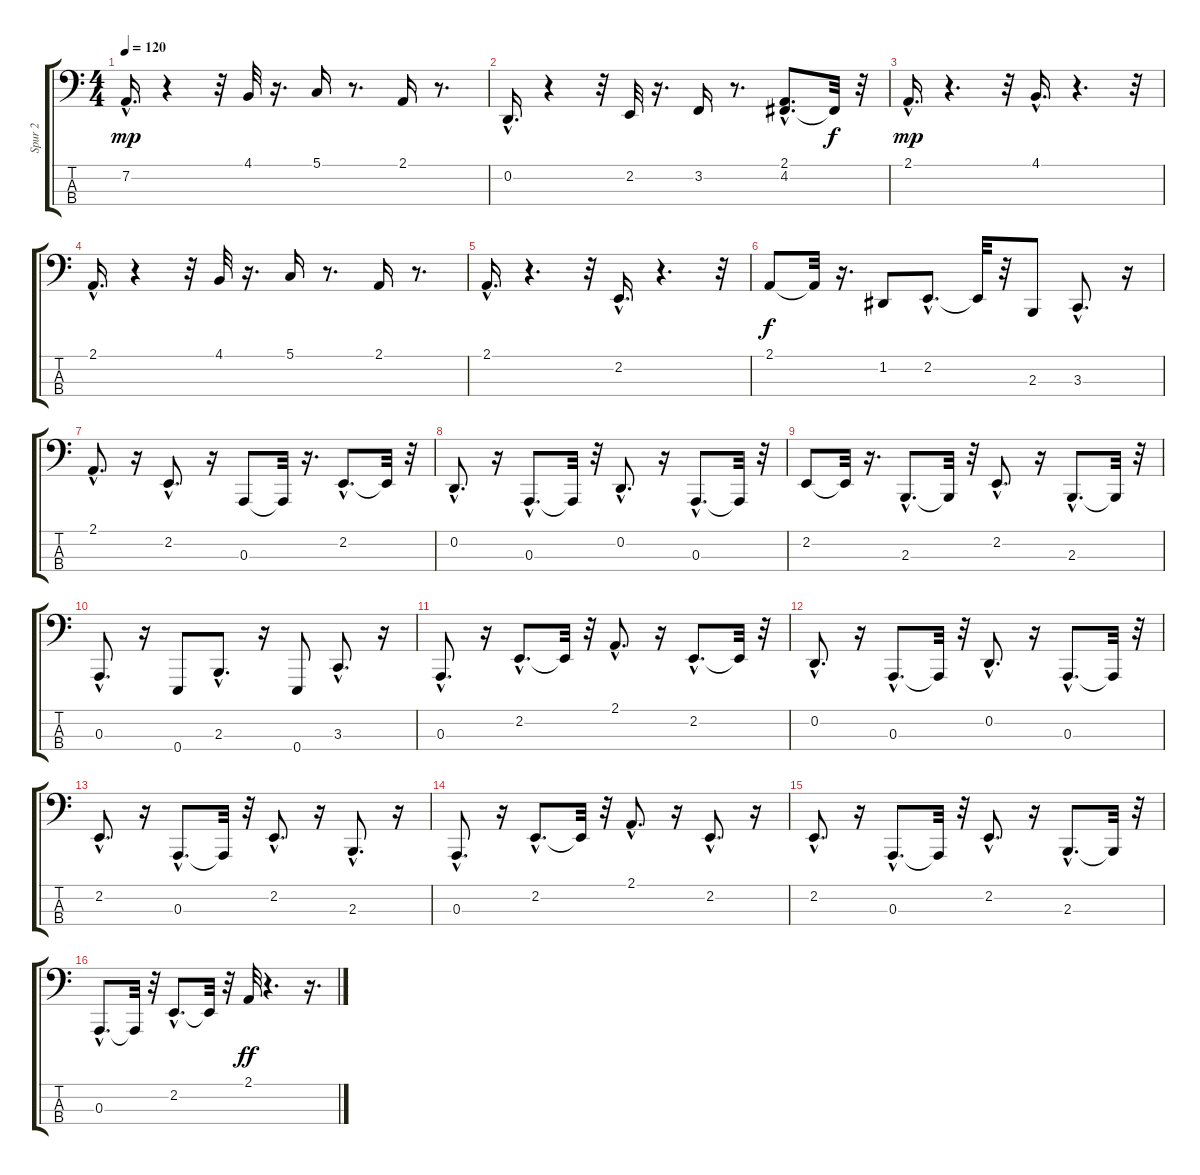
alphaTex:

\track ("Spur 2" "Spur 2") {instrument acousticgrandpiano}
\staff {score tabs}
\tuning (G2 D2 A1 E1) {hide}
\ts (4 4)
\tempo 120
\clef f4
\ks c
7.2{hac}.16{d dy mp} r.4 r.32 4.1.32 r.16{d} 5.1.16 r.8{d} 2.1.16 r.8{d} |
0.2{hac}.16{d} r.4 r.32 2.2.32 r.16{d} 3.2.16 r.8{d} (2.1 4.2{hac}).8{d} 4.2{t}.32{dy f} r.32 |
2.1{hac}.16{d dy mp} r.4{d} r.32 4.1{hac}.16{d} r.4{d} r.32 |
2.1{hac}.16{d} r.4 r.32 4.1.32 r.16{d} 5.1.16 r.8{d} 2.1.16 r.8{d} |
2.1{hac}.16{d} r.4{d} r.32 2.2{hac}.16{d} r.4{d} r.32 |
2.1.8{dy f volume 14 balance 8 instrument slapbass1} 2.1{t}.32 r.16{d} 1.2.8 2.2{hac}.8{d} 2.2{t}.32 r.32 2.3.8 3.3{hac}.8{d} r.16 |
2.1{hac}.8{d} r.16 2.2{hac}.8{d} r.16 0.3.8 0.3{t}.32 r.16{d} 2.2{hac}.8{d} 2.2{t}.32 r.32 |
0.2{hac}.8{d} r.16 0.3{hac}.8{d} 0.3{t}.32 r.32 0.2{hac}.8{d} r.16 0.3{hac}.8{d} 0.3{t}.32 r.32 |
2.2.8 2.2{t}.32 r.16{d} 2.3{hac}.8{d} 2.3{t}.32 r.32 2.2{hac}.8{d} r.16 2.3{hac}.8{d} 2.3{t}.32 r.32 |
0.3{hac}.8{d} r.16 0.4.8 2.3{hac}.8{d} r.16 0.4.8 3.3{hac}.8{d} r.16 |
0.3{hac}.8{d} r.16 2.2{hac}.8{d} 2.2{t}.32 r.32 2.1{hac}.8{d} r.16 2.2{hac}.8{d} 2.2{t}.32 r.32 |
0.2{hac}.8{d} r.16 0.3{hac}.8{d} 0.3{t}.32 r.32 0.2{hac}.8{d} r.16 0.3{hac}.8{d} 0.3{t}.32 r.32 |
2.2{hac}.8{d} r.16 0.3{hac}.8{d} 0.3{t}.32 r.32 2.2{hac}.8{d} r.16 2.3{hac}.8{d} r.16 |
0.3{hac}.8{d} r.16 2.2{hac}.8{d} 2.2{t}.32 r.32 2.1{hac}.8{d} r.16 2.2{hac}.8{d} r.16 |
2.2{hac}.8{d} r.16 0.3{hac}.8{d} 0.3{t}.32 r.32 2.2{hac}.8{d} r.16 2.3{hac}.8{d} 2.3{t}.32 r.32 |
0.3{hac}.8{d} 0.3{t}.32 r.32 2.2{hac}.8{d} 2.2{t}.32 r.32 2.1.32{dy ff} r.4{d} r.16{d}
